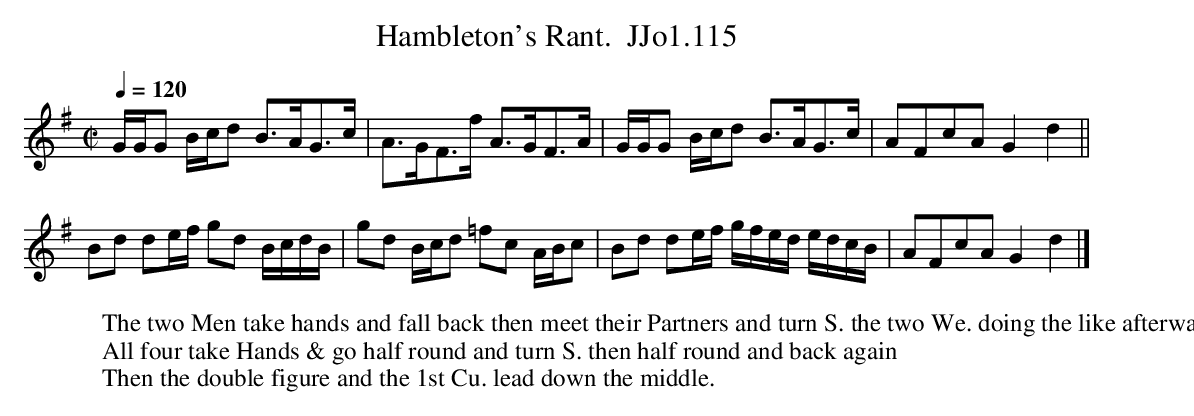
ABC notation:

X:1
T:Hambleton's Rant.  JJo1.115
M:C|
L:1/16
Q:1/4=120
K:G
GGG2 Bcd2 B3AG3c | A3GF3f A3GF3A | GGG2 Bcd2 B3AG3c | A2F2c2A2 G4d4 ||
B2d2 d2ef g2d2 BcdB | g2d2 Bcd2 =f2c2 ABc2 | B2d2 d2ef gfed edcB | A2F2c2A2 G4 d4 |]
W:The two Men take hands and fall back then meet their Partners and turn S. the two We. doing the like afterwards
W:All four take Hands & go half round and turn S. then half round and back again
W:Then the double figure and the 1st Cu. lead down the middle.
